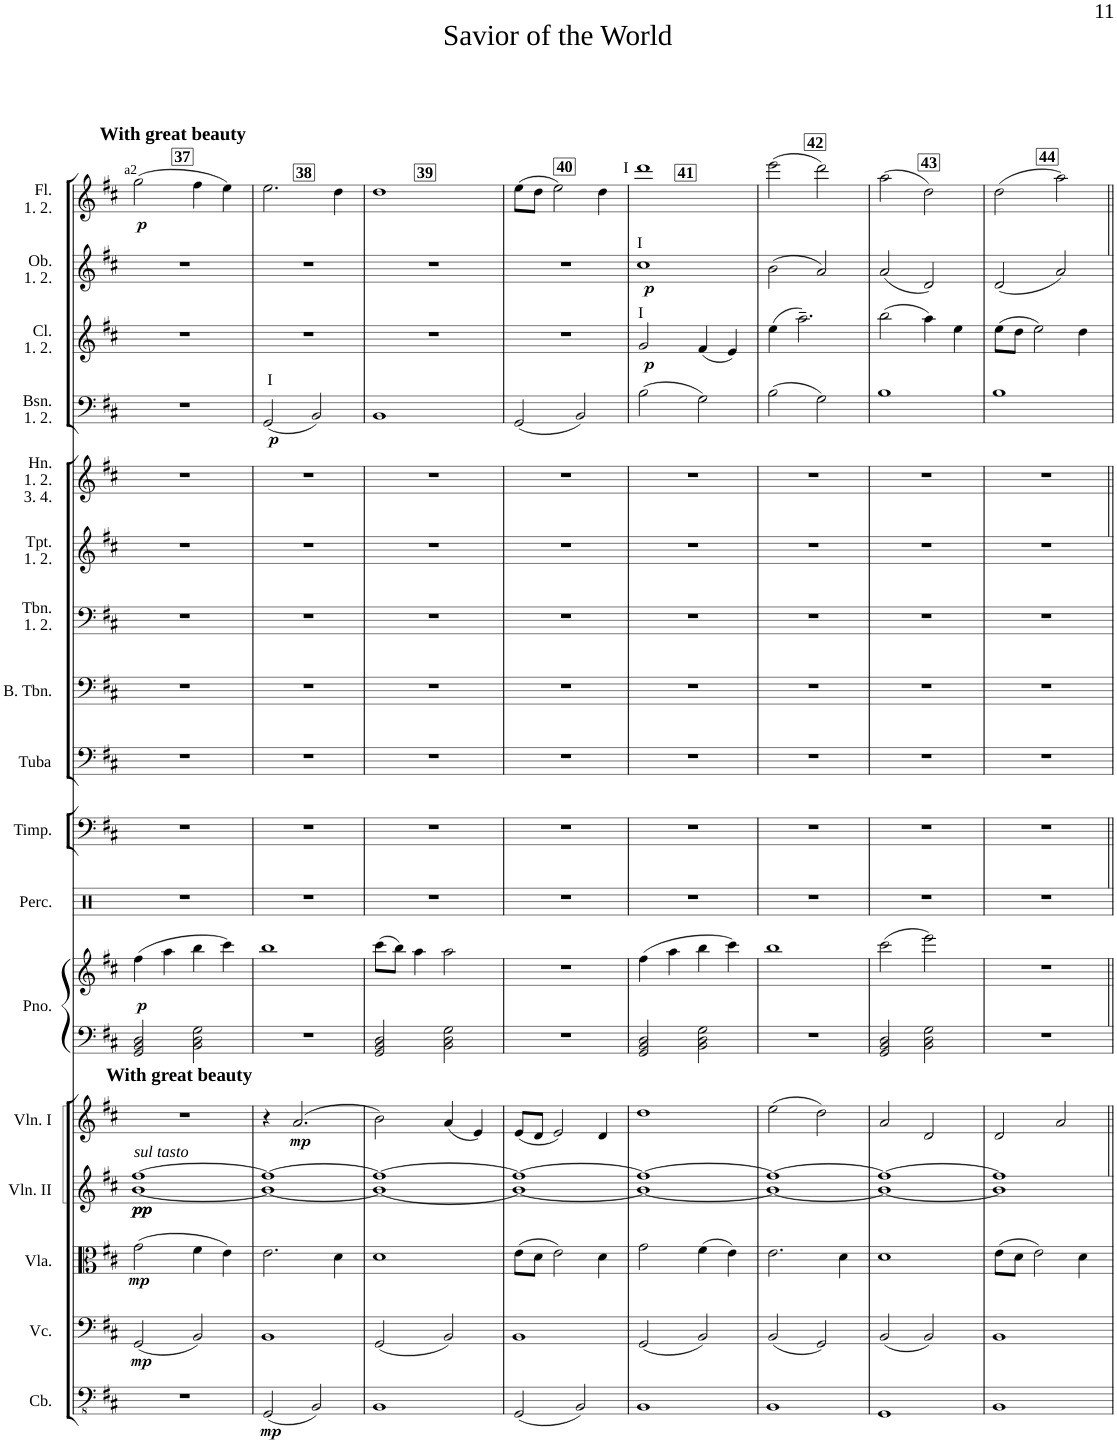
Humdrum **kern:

**kern	**dynam	**kern	**dynam	**kern	**dynam	**kern	**dynam	**kern	**dynam	**kern	**kern	**dynam	**kern	**kern	**kern	**kern	**kern	**kern	**kern	**kern	**dynam	**kern	**dynam	**kern	**dynam	**kern	**dynam
*part17	*part17	*part16	*part16	*part15	*part15	*part14	*part14	*part13	*part13	*part12	*part12	*part12	*part11	*part10	*part9	*part8	*part7	*part6	*part5	*part4	*part4	*part3	*part3	*part2	*part2	*part1	*part1
*staff18	*staff18	*staff17	*staff17	*staff16	*staff16	*staff15	*staff15	*staff14	*staff14	*staff13	*staff12	*staff12/13	*staff11	*staff10	*staff9	*staff8	*staff7	*staff6	*staff5	*staff4	*staff4	*staff3	*staff3	*staff2	*staff2	*staff1	*staff1
*I"Contrabasses	*	*I"Violoncellos	*	*I"Violas	*	*I"Violins II	*	*I"Violins I	*	*I"Piano	*	*	*I"Mark Tree	*I"1 Timpani in C	*I"1 Tuba	*I"1 Bass Trombone	*I"2 Tenor Trombones	*I"3 Trumpets in Bb	*I"4 Horns in F	*I"2 Bassoons	*	*I"2 Clarinets in Bb	*	*I"2 Oboes	*	*I"2 Flutes	*
*I'Cb.	*	*I'Vc.	*	*I'Vla.	*	*I'Vln. II	*	*I'Vln. I	*	*I'Pno.	*	*	*	*I'Timp.	*I'Tuba	*I'B. Tbn.	*I'Tbn. 1. 2.	*I'Tpt. 1. 2.	*I'Hn. 1. 2. 3. 4.	*I'Bsn. 1. 2.	*	*I'Cl. 1. 2.	*	*I'Ob. 1. 2.	*	*I'Fl. 1. 2.	*
!!LO:PB:g=z
*clefFv4	*	*clefF4	*	*clefC3	*	*clefG2	*	*clefG2	*	*clefF4	*clefG2	*	*clefX	*clefF4	*clefF4	*clefF4	*clefF4	*clefG2	*clefG2	*clefF4	*	*clefG2	*	*clefG2	*	*clefG2	*
*	*	*	*	*	*	*	*	*	*	*	*	*	*	*	*	*	*	*ITrd1c2	*ITrd4c7	*	*	*ITrd1c2	*	*	*	*	*
*k[f#c#]	*	*k[f#c#]	*	*k[f#c#]	*	*k[f#c#]	*	*k[f#c#]	*	*k[f#c#]	*k[f#c#]	*	*k[]	*k[f#c#]	*k[f#c#]	*k[f#c#]	*k[f#c#]	*k[f#c#]	*k[f#c#]	*k[f#c#]	*	*k[f#c#]	*	*k[f#c#]	*	*k[f#c#]	*
*M4/4	*	*M4/4	*	*M4/4	*	*M4/4	*	*M4/4	*	*M4/4	*M4/4	*	*M4/4	*M4/4	*M4/4	*M4/4	*M4/4	*M4/4	*M4/4	*M4/4	*	*M4/4	*	*M4/4	*	*M4/4	*
=37	=37	=37	=37	=37	=37	=37	=37	=37	=37	=37	=37	=37	=37	=37	=37	=37	=37	=37	=37	=37	=37	=37	=37	=37	=37	=37	=37
*	*	*	*	*	*	*^	*	*	*	*	*	*	*	*	*	*	*	*	*	*	*	*	*	*	*	*	*
!	!	!	!	!	!	!	!	!	!	!	!	!	!	!	!	!	!	!	!	!	!	!	!	!	!	!	!LO:TX:a:t=a2	!
!	!	!	!	!	!	!	!	!	!	!	!	!	!	!	!	!	!	!	!	!	!	!	!	!	!	!	!LO:TX:a:B:t=With great beauty	!
!	!	!	!	!	!	!	!	!	!LO:TX:a:B:t=With great beauty	!	!	!	!	!	!	!	!	!	!	!	!	!	!	!	!	!	!	!
!	!	!	!	!	!	!LO:TX:a:i:t=sul tasto	!	!	!	!	!	!	!	!	!	!	!	!	!	!	!	!	!	!	!	!	!	!
!	!	!	!LO:DY:b	!	!LO:DY:b	!	!	!LO:DY:b	!	!	!	!	!	!	!	!	!	!	!	!	!	!	!	!	!	!	!	!
!	!	!	!	!	!	!	!	!LO:DY:n=1:b	!	!	!	!	!LO:DY:b	!	!	!	!	!	!	!	!	!	!	!	!	!	!	!LO:DY:b
1r	.	(2GG/	mp	(2g\	mp	[1ff#	[1b	pp pp	1r	.	2GG/ 2BB/ 2D/	(4ff#\	p	1r	1r	1r	1r	1r	1r	1r	1r	.	1r	.	1r	.	(2gg\	p
.	.	.	.	.	.	.	.	.	.	.	.	4aa\	.	.	.	.	.	.	.	.	.	.	.	.	.	.	.	.
.	.	2BB/)	.	4f#\	.	.	.	.	.	.	2BB\ 2D\ 2G\	4bb\	.	.	.	.	.	.	.	.	.	.	.	.	.	.	4ff#\	.
.	.	.	.	4e\)	.	.	.	.	.	.	.	4ccc#\)	.	.	.	.	.	.	.	.	.	.	.	.	.	.	4ee\)	.
=38	=38	=38	=38	=38	=38	=38	=38	=38	=38	=38	=38	=38	=38	=38	=38	=38	=38	=38	=38	=38	=38	=38	=38	=38	=38	=38	=38	=38
!	!	!	!	!	!	!	!	!	!	!	!	!	!	!	!	!	!	!	!	!	!LO:TX:a:t=I	!	!	!	!	!	!	!
!	!LO:DY:b	!	!	!	!	!	!	!	!	!	!	!	!	!	!	!	!	!	!	!	!	!LO:DY:b	!	!	!	!	!	!
(2GGG/	mp	1BB	.	2.e\	.	1ff#_	1b_	.	4r	.	1r	1bb	.	1r	1r	1r	1r	1r	1r	1r	(2GG/	p	1r	.	1r	.	2.ee\	.
!	!	!	!	!	!	!	!	!	!	!LO:DY:b	!	!	!	!	!	!	!	!	!	!	!	!	!	!	!	!	!	!
.	.	.	.	.	.	.	.	.	(2.a/	mp	.	.	.	.	.	.	.	.	.	.	.	.	.	.	.	.	.	.
2BBB/)	.	.	.	.	.	.	.	.	.	.	.	.	.	.	.	.	.	.	.	.	2BB/)	.	.	.	.	.	.	.
.	.	.	.	4d\	.	.	.	.	.	.	.	.	.	.	.	.	.	.	.	.	.	.	.	.	.	.	4dd\	.
=39	=39	=39	=39	=39	=39	=39	=39	=39	=39	=39	=39	=39	=39	=39	=39	=39	=39	=39	=39	=39	=39	=39	=39	=39	=39	=39	=39	=39
1BBB	.	(2GG/	.	1d	.	1ff#_	1b_	.	2b\)	.	2GG/ 2BB/ 2D/	(8ccc#\L	.	1r	1r	1r	1r	1r	1r	1r	1BB	.	1r	.	1r	.	1dd	.
.	.	.	.	.	.	.	.	.	.	.	.	8bb\J)	.	.	.	.	.	.	.	.	.	.	.	.	.	.	.	.
.	.	.	.	.	.	.	.	.	.	.	.	4aa\	.	.	.	.	.	.	.	.	.	.	.	.	.	.	.	.
.	.	2BB/)	.	.	.	.	.	.	(4a/	.	2BB\ 2D\ 2G\	2aa\	.	.	.	.	.	.	.	.	.	.	.	.	.	.	.	.
.	.	.	.	.	.	.	.	.	4e/)	.	.	.	.	.	.	.	.	.	.	.	.	.	.	.	.	.	.	.
=40	=40	=40	=40	=40	=40	=40	=40	=40	=40	=40	=40	=40	=40	=40	=40	=40	=40	=40	=40	=40	=40	=40	=40	=40	=40	=40	=40	=40
(2GGG/	.	1BB	.	(8e\L	.	1ff#_	1b_	.	(8e/L	.	1r	1r	.	1r	1r	1r	1r	1r	1r	1r	(2GG/	.	1r	.	1r	.	(8ee\L	.
.	.	.	.	8d\J	.	.	.	.	8d/J	.	.	.	.	.	.	.	.	.	.	.	.	.	.	.	.	.	8dd\J	.
.	.	.	.	2e\)	.	.	.	.	2e/)	.	.	.	.	.	.	.	.	.	.	.	.	.	.	.	.	.	2ee\)	.
2BBB/)	.	.	.	.	.	.	.	.	.	.	.	.	.	.	.	.	.	.	.	.	2BB/)	.	.	.	.	.	.	.
.	.	.	.	4d\	.	.	.	.	4d/	.	.	.	.	.	.	.	.	.	.	.	.	.	.	.	.	.	4dd\	.
=41	=41	=41	=41	=41	=41	=41	=41	=41	=41	=41	=41	=41	=41	=41	=41	=41	=41	=41	=41	=41	=41	=41	=41	=41	=41	=41	=41	=41
!	!	!	!	!	!	!	!	!	!	!	!	!	!	!	!	!	!	!	!	!	!	!	!	!	!	!	!LO:TX:a:t=I	!
!	!	!	!	!	!	!	!	!	!	!	!	!	!	!	!	!	!	!	!	!	!	!	!	!	!LO:TX:a:t=I	!	!	!
!	!	!	!	!	!	!	!	!	!	!	!	!	!	!	!	!	!	!	!	!	!	!	!LO:TX:a:t=I	!	!	!	!	!
!	!	!	!	!	!	!	!	!	!	!	!	!	!	!	!	!	!	!	!	!	!	!	!	!LO:DY:b	!	!LO:DY:b	!	!
1BBB	.	(2GG/	.	2g\	.	1ff#_	1b_	.	1dd	.	2GG/ 2BB/ 2D/	(4ff#\	.	1r	1r	1r	1r	1r	1r	1r	(2B\	.	2g/	p	1cc#	p	1ddd	.
.	.	.	.	.	.	.	.	.	.	.	.	4aa\	.	.	.	.	.	.	.	.	.	.	.	.	.	.	.	.
.	.	2BB/)	.	(4f#\	.	.	.	.	.	.	2BB\ 2D\ 2G\	4bb\	.	.	.	.	.	.	.	.	2G\)	.	(4f#/	.	.	.	.	.
.	.	.	.	4e\)	.	.	.	.	.	.	.	4ccc#\)	.	.	.	.	.	.	.	.	.	.	4e/)	.	.	.	.	.
=42	=42	=42	=42	=42	=42	=42	=42	=42	=42	=42	=42	=42	=42	=42	=42	=42	=42	=42	=42	=42	=42	=42	=42	=42	=42	=42	=42	=42
1BBB	.	(2BB/	.	2.e\	.	1ff#_	1b_	.	(2ee\	.	1r	1bb	.	1r	1r	1r	1r	1r	1r	1r	(2B\	.	(4ee\	.	(2b\	.	(2eee\	.
.	.	.	.	.	.	.	.	.	.	.	.	.	.	.	.	.	.	.	.	.	.	.	2.aa~\)	.	.	.	.	.
.	.	2GG/)	.	.	.	.	.	.	2dd\)	.	.	.	.	.	.	.	.	.	.	.	2G\)	.	.	.	2a/)	.	2ddd\)	.
.	.	.	.	4d\	.	.	.	.	.	.	.	.	.	.	.	.	.	.	.	.	.	.	.	.	.	.	.	.
=43	=43	=43	=43	=43	=43	=43	=43	=43	=43	=43	=43	=43	=43	=43	=43	=43	=43	=43	=43	=43	=43	=43	=43	=43	=43	=43	=43	=43
1GGG	.	(2BB/	.	1d	.	1ff#_	1b_	.	2a/	.	2GG/ 2BB/ 2D/	(2ccc#\	.	1r	1r	1r	1r	1r	1r	1r	1B	.	(2bb\	.	(2a/	.	(2aa\	.
.	.	2BB/)	.	.	.	.	.	.	2d/	.	2BB\ 2D\ 2G\	2eee\)	.	.	.	.	.	.	.	.	.	.	4aa\)	.	2d/)	.	2dd\)	.
.	.	.	.	.	.	.	.	.	.	.	.	.	.	.	.	.	.	.	.	.	.	.	4ee\	.	.	.	.	.
=44	=44	=44	=44	=44	=44	=44	=44	=44	=44	=44	=44	=44	=44	=44	=44	=44	=44	=44	=44	=44	=44	=44	=44	=44	=44	=44	=44	=44
1BBB	.	1BB	.	(8e\L	.	1ff#]	1b]	.	2d/	.	1r	1r	.	1r	1r	1r	1r	1r	1r	1r	1B	.	(8ee\L	.	(2d/	.	(2dd\	.
.	.	.	.	8d\J	.	.	.	.	.	.	.	.	.	.	.	.	.	.	.	.	.	.	8dd\J	.	.	.	.	.
.	.	.	.	2e\)	.	.	.	.	.	.	.	.	.	.	.	.	.	.	.	.	.	.	2ee\)	.	.	.	.	.
.	.	.	.	.	.	.	.	.	2a/	.	.	.	.	.	.	.	.	.	.	.	.	.	.	.	2a/)	.	2aa\)	.
.	.	.	.	4d\	.	.	.	.	.	.	.	.	.	.	.	.	.	.	.	.	.	.	4dd\	.	.	.	.	.
*	*	*	*	*	*	*v	*v	*	*	*	*	*	*	*	*	*	*	*	*	*	*	*	*	*	*	*	*	*
=||	=||	=||	=||	=||	=||	=||	=||	=||	=||	=||	=||	=||	=||	=||	=||	=||	=||	=||	=||	=||	=||	=||	=||	=||	=||	=||	=||
*-	*-	*-	*-	*-	*-	*-	*-	*-	*-	*-	*-	*-	*-	*-	*-	*-	*-	*-	*-	*-	*-	*-	*-	*-	*-	*-	*-
